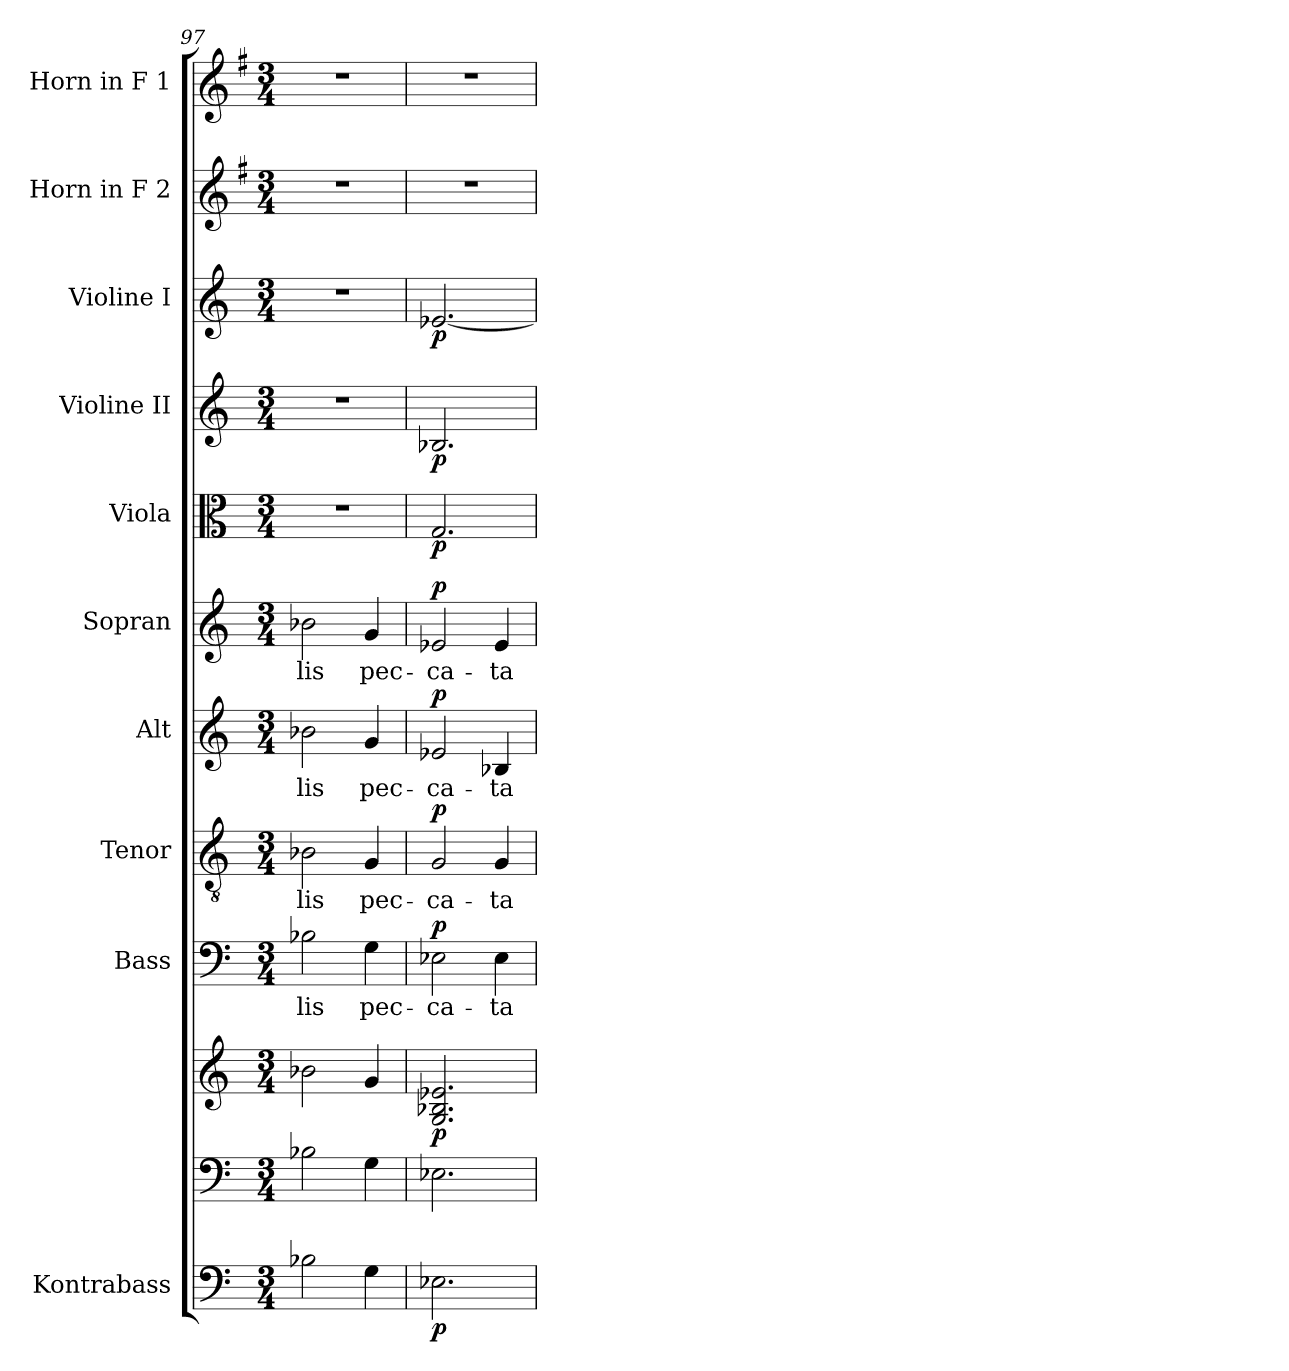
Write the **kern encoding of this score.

**kern	**dynam	**kern	**kern	**dynam	**kern	**text	**dynam	**kern	**text	**dynam	**kern	**text	**dynam	**kern	**text	**dynam	**kern	**dynam	**kern	**dynam	**kern	**dynam	**kern	**kern
*part11	*part11	*part10	*part10	*part10	*part9	*part9	*part9	*part8	*part8	*part8	*part7	*part7	*part7	*part6	*part6	*part6	*part5	*part5	*part4	*part4	*part3	*part3	*part2	*part1
*staff12	*staff12	*staff11	*staff10	*staff10/11	*staff9	*staff9	*staff9	*staff8	*staff8	*staff8	*staff7	*staff7	*staff7	*staff6	*staff6	*staff6	*staff5	*staff5	*staff4	*staff4	*staff3	*staff3	*staff2	*staff1
*I"Kontrabass	*	*	*	*	*I"Bass	*	*	*I"Tenor	*	*	*I"Alt	*	*	*I"Sopran	*	*	*I"Viola	*	*I"Violine II	*	*I"Violine I	*	*I"Horn in F 2	*I"Horn in F 1
*I'Kb.	*	*	*	*	*I'B	*	*	*I'T	*	*	*I'A	*	*	*I'S	*	*	*I'Vla.	*	*I'Vl. II	*	*I'Vl. I	*	*I'Hrn. 2	*I'Hrn. 1
*clefF4	*	*clefF4	*clefG2	*	*clefF4	*	*	*clefGv2	*	*	*clefG2	*	*	*clefG2	*	*	*clefC3	*	*clefG2	*	*clefG2	*	*clefG2	*clefG2
*ITrd7c12	*	*	*	*	*	*	*	*	*	*	*	*	*	*	*	*	*	*	*	*	*	*	*ITrd4c7	*ITrd4c7
*k[]	*	*k[]	*k[]	*	*k[]	*	*	*k[]	*	*	*k[]	*	*	*k[]	*	*	*k[]	*	*k[]	*	*k[]	*	*k[]	*k[]
*C:	*	*C:	*C:	*	*C:	*	*	*C:	*	*	*C:	*	*	*C:	*	*	*C:	*	*C:	*	*C:	*	*C:	*C:
*M3/4	*	*M3/4	*M3/4	*	*M3/4	*	*	*M3/4	*	*	*M3/4	*	*	*M3/4	*	*	*M3/4	*	*M3/4	*	*M3/4	*	*M3/4	*M3/4
=97	=97	=97	=97	=97	=97	=97	=97	=97	=97	=97	=97	=97	=97	=97	=97	=97	=97	=97	=97	=97	=97	=97	=97	=97
!	!	!	!	!	!	!LO:LY:b	!	!	!LO:LY:b	!	!	!LO:LY:b	!	!	!LO:LY:b	!	!	!	!	!	!	!	!	!
2BB-X\	.	2B-X\	2b-X\	.	2B-X\	-lis	.	2B-X\	-lis	.	2b-X\	-lis	.	2b-X\	-lis	.	2.r	.	2.r	.	2.r	.	2.r	2.r
!	!	!	!	!	!	!LO:LY:b	!	!	!LO:LY:b	!	!	!LO:LY:b	!	!	!LO:LY:b	!	!	!	!	!	!	!	!	!
4GG\	.	4G\	4g/	.	4G\	pec-	.	4G/	pec-	.	4g/	pec-	.	4g/	pec-	.	.	.	.	.	.	.	.	.
=98	=98	=98	=98	=98	=98	=98	=98	=98	=98	=98	=98	=98	=98	=98	=98	=98	=98	=98	=98	=98	=98	=98	=98	=98
!	!LO:DY:b	!	!	!LO:DY:b	!	!LO:LY:b	!LO:DY:a	!	!LO:LY:b	!LO:DY:a	!	!LO:LY:b	!LO:DY:a	!	!LO:LY:b	!LO:DY:a	!	!LO:DY:b	!	!LO:DY:b	!	!LO:DY:b	!	!
2.EE-X\	p	2.E-X\	2.G/ 2.B-X/ 2.e-X/	p	2E-X\	-ca-	p	2G/	-ca-	p	2e-X/	-ca-	p	2e-X/	-ca-	p	2.G/	p	2.B-X/	p	[2.e-X/	p	2.r	2.r
!	!	!	!	!	!	!LO:LY:b	!	!	!LO:LY:b	!	!	!LO:LY:b	!	!	!LO:LY:b	!	!	!	!	!	!	!	!	!
.	.	.	.	.	4E-\	-ta	.	4G/	-ta	.	4B-X/	-ta	.	4e-/	-ta	.	.	.	.	.	.	.	.	.
=	=	=	=	=	=	=	=	=	=	=	=	=	=	=	=	=	=	=	=	=	=	=	=	=
*-	*-	*-	*-	*-	*-	*-	*-	*-	*-	*-	*-	*-	*-	*-	*-	*-	*-	*-	*-	*-	*-	*-	*-	*-
